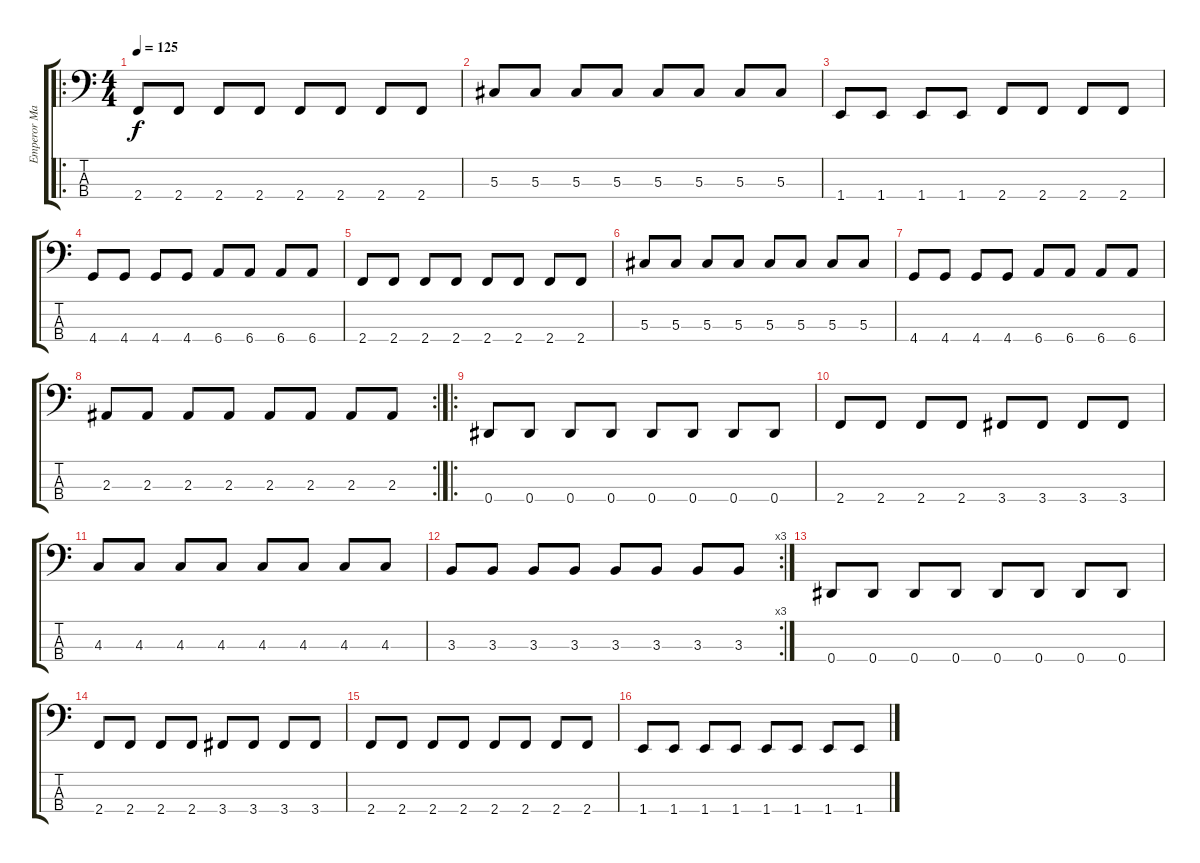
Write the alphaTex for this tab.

\track ("Emperor Magus Caligula" "Emperor Ma") {instrument electricbasspick}
\staff {score tabs}
\tuning (Gb2 Db2 Ab1 Eb1) {hide}
\ro
\ts (4 4)
\tempo 125
\clef f4
\ks c
2.4.8{dy f} 2.4.8 2.4.8 2.4.8 2.4.8 2.4.8 2.4.8 2.4.8 |
5.3.8 5.3.8 5.3.8 5.3.8 5.3.8 5.3.8 5.3.8 5.3.8 |
1.4.8 1.4.8 1.4.8 1.4.8 2.4.8 2.4.8 2.4.8 2.4.8 |
4.4.8 4.4.8 4.4.8 4.4.8 6.4.8 6.4.8 6.4.8 6.4.8 |
2.4.8 2.4.8 2.4.8 2.4.8 2.4.8 2.4.8 2.4.8 2.4.8 |
5.3.8 5.3.8 5.3.8 5.3.8 5.3.8 5.3.8 5.3.8 5.3.8 |
4.4.8 4.4.8 4.4.8 4.4.8 6.4.8 6.4.8 6.4.8 6.4.8 |
\rc 2
2.3.8 2.3.8 2.3.8 2.3.8 2.3.8 2.3.8 2.3.8 2.3.8 |
\ro
0.4.8 0.4.8 0.4.8 0.4.8 0.4.8 0.4.8 0.4.8 0.4.8 |
2.4.8 2.4.8 2.4.8 2.4.8 3.4.8 3.4.8 3.4.8 3.4.8 |
4.3.8 4.3.8 4.3.8 4.3.8 4.3.8 4.3.8 4.3.8 4.3.8 |
\rc 3
3.3.8 3.3.8 3.3.8 3.3.8 3.3.8 3.3.8 3.3.8 3.3.8 |
0.4.8 0.4.8 0.4.8 0.4.8 0.4.8 0.4.8 0.4.8 0.4.8 |
2.4.8 2.4.8 2.4.8 2.4.8 3.4.8 3.4.8 3.4.8 3.4.8 |
2.4.8 2.4.8 2.4.8 2.4.8 2.4.8 2.4.8 2.4.8 2.4.8 |
1.4.8 1.4.8 1.4.8 1.4.8 1.4.8 1.4.8 1.4.8 1.4.8
